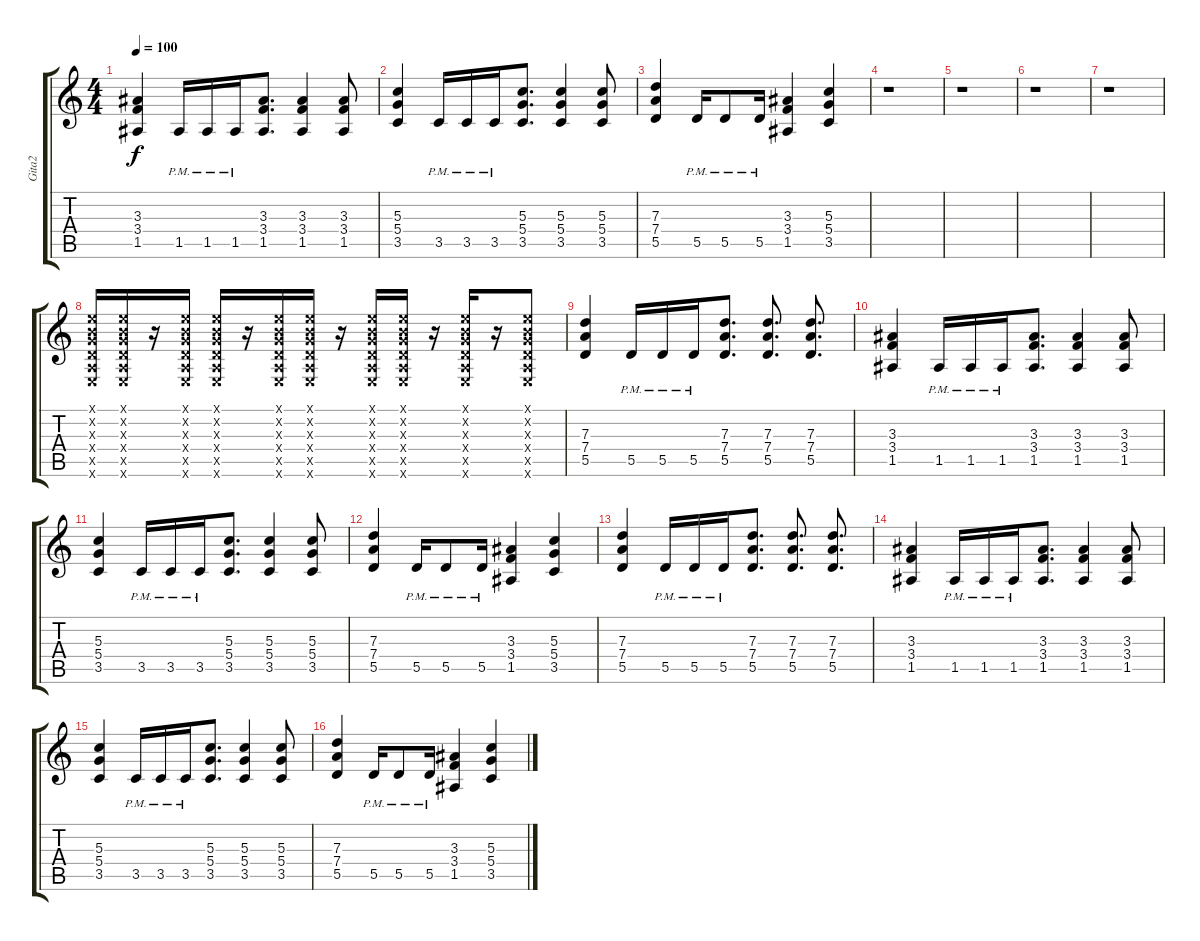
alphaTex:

\track ("Gita2" "Gita2") {instrument distortionguitar}
\staff {score tabs}
\tuning (E4 B3 G3 D3 A2 E2) {hide}
\ts (4 4)
\tempo 100
\clef g2
\ks c
(3.3 3.4 1.5).4{dy f} 1.5{pm}.16 1.5{pm}.16 1.5{pm}.16 (3.3 3.4 1.5).8{d} (3.3 3.4 1.5).4 (3.3 3.4 1.5).8 |
(5.3 5.4 3.5).4 3.5{pm}.16 3.5{pm}.16 3.5{pm}.16 (5.3 5.4 3.5).8{d} (5.3 5.4 3.5).4 (5.3 5.4 3.5).8 |
(7.3 7.4 5.5).4 5.5{pm}.16 5.5{pm}.8 5.5{pm}.16 (3.3 3.4 1.5).4 (5.3 5.4 3.5).4 |
r.1 |
r.1 |
r.1 |
r.1 |
(0.1{x} 0.2{x} 0.3{x} 0.4{x} 0.5{x} 0.6{x}).16{instrument distortionguitar} (0.1{x} 0.2{x} 0.3{x} 0.4{x} 0.5{x} 0.6{x}).16 r.16 (0.1{x} 0.2{x} 0.3{x} 0.4{x} 0.5{x} 0.6{x}).16 (0.1{x} 0.2{x} 0.3{x} 0.4{x} 0.5{x} 0.6{x}).16 r.16 (0.1{x} 0.2{x} 0.3{x} 0.4{x} 0.5{x} 0.6{x}).16 (0.1{x} 0.2{x} 0.3{x} 0.4{x} 0.5{x} 0.6{x}).16 r.16 (0.1{x} 0.2{x} 0.3{x} 0.4{x} 0.5{x} 0.6{x}).16 (0.1{x} 0.2{x} 0.3{x} 0.4{x} 0.5{x} 0.6{x}).16 r.16 (0.1{x} 0.2{x} 0.3{x} 0.4{x} 0.5{x} 0.6{x}).16 r.16 (0.1{x} 0.2{x} 0.3{x} 0.4{x} 0.5{x} 0.6{x}).8 |
(7.3 7.4 5.5).4 5.5{pm}.16 5.5{pm}.16 5.5{pm}.16 (7.3 7.4 5.5).8{d} (7.3 7.4 5.5).8{d} (7.3 7.4 5.5).8{d} |
(3.3 3.4 1.5).4 1.5{pm}.16 1.5{pm}.16 1.5{pm}.16 (3.3 3.4 1.5).8{d} (3.3 3.4 1.5).4 (3.3 3.4 1.5).8 |
(5.3 5.4 3.5).4 3.5{pm}.16 3.5{pm}.16 3.5{pm}.16 (5.3 5.4 3.5).8{d} (5.3 5.4 3.5).4 (5.3 5.4 3.5).8 |
(7.3 7.4 5.5).4 5.5{pm}.16 5.5{pm}.8 5.5{pm}.16 (3.3 3.4 1.5).4 (5.3 5.4 3.5).4 |
(7.3 7.4 5.5).4 5.5{pm}.16 5.5{pm}.16 5.5{pm}.16 (7.3 7.4 5.5).8{d} (7.3 7.4 5.5).8{d} (7.3 7.4 5.5).8{d} |
(3.3 3.4 1.5).4 1.5{pm}.16 1.5{pm}.16 1.5{pm}.16 (3.3 3.4 1.5).8{d} (3.3 3.4 1.5).4 (3.3 3.4 1.5).8 |
(5.3 5.4 3.5).4 3.5{pm}.16 3.5{pm}.16 3.5{pm}.16 (5.3 5.4 3.5).8{d} (5.3 5.4 3.5).4 (5.3 5.4 3.5).8 |
(7.3 7.4 5.5).4 5.5{pm}.16 5.5{pm}.8 5.5{pm}.16 (3.3 3.4 1.5).4 (5.3 5.4 3.5).4
